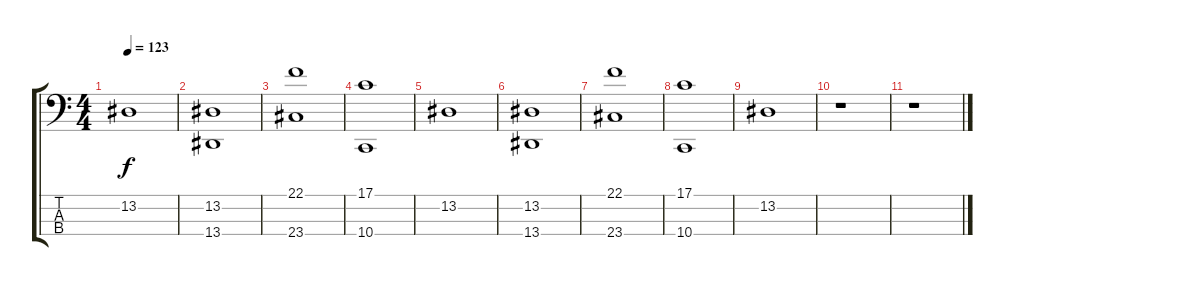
\track "" {instrument cello}
\staff {score tabs}
\tuning (G2 D2 A1 D1) {hide}
\ts (4 4)
\tempo 123
\clef f4
\ks c
13.2.1{dy f} |
(13.2 13.4).1 |
(22.1 23.4).1 |
(17.1 10.4).1 |
13.2.1 |
(13.2 13.4).1{volume 6} |
(22.1 23.4).1 |
(17.1 10.4).1 |
13.2.1 |
r.1 |
r.1
